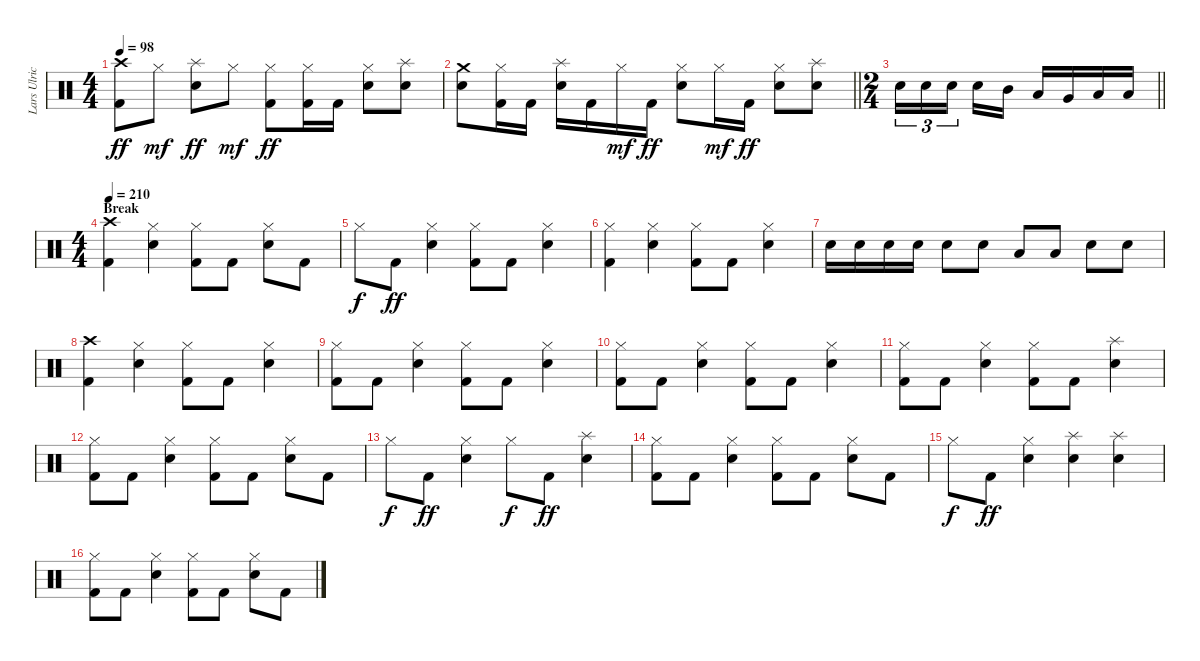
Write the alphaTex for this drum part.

\track ("Lars Ulrich" "Lars Ulric") {instrument percussion}
\staff {score}
\articulation defaults
\ts (4 4)
\tempo 98
\clef neutral
\ks c
("Crash high (hit)" "Kick (hit) 2").8{dy ff} "Hi-Hat (closed)".8{dy mf} ("Splash (hit)" "Snare (hit) 2").8{dy ff} "Hi-Hat (closed)".8{dy mf} ("Hi-Hat (closed)" "Kick (hit) 2").8{dy ff} ("Hi-Hat (closed)" "Kick (hit) 2").16 "Kick (hit) 2".16 ("Hi-Hat (closed)" "Snare (hit) 2").8 ("Splash (hit)" "Snare (hit) 2").8 |
\barLineRight lightlight
("Crash medium (hit)" "Snare (hit) 2").8 ("Hi-Hat (closed)" "Kick (hit) 2").16 "Kick (hit) 2".16 ("Splash (hit)" "Snare (hit) 2").16 "Kick (hit) 2".16 "Hi-Hat (closed)".16{dy mf} "Kick (hit) 2".16{dy ff} ("Hi-Hat (closed)" "Snare (hit) 2").8 "Hi-Hat (closed)".16{dy mf} "Kick (hit) 2".16{dy ff} ("Hi-Hat (closed)" "Snare (hit) 2").8 ("Splash (hit)" "Snare (hit) 2").8 |
\ts (2 4)
\barLineRight lightlight "Snare (hit) 2".16{tu (3 2)} "Snare (hit) 2".16{tu (3 2)} "Snare (hit) 2".16{tu (3 2) beam splitsecondary} "Snare (hit) 2".16 "Mid Tom (hit)".16 "Low Tom (hit)".16 "Very Low Tom (hit)".16 "Low Floor Tom (hit)".16 "Low Floor Tom (hit)".16
|
\ts (4 4)
\section ("" "Break")
\tempo 210
("Crash high (hit)" "Kick (hit) 2").4 ("Hi-Hat (closed)" "Snare (hit) 2").4 ("Hi-Hat (closed)" "Kick (hit) 2").8 "Kick (hit) 2".8 ("Hi-Hat (closed)" "Snare (hit) 2").8 "Kick (hit) 2".8 |
"Hi-Hat (closed)".8{dy f} "Kick (hit) 2".8{dy ff} ("Hi-Hat (closed)" "Snare (hit) 2").4 ("Hi-Hat (closed)" "Kick (hit) 2").8 "Kick (hit) 2".8 ("Hi-Hat (closed)" "Snare (hit) 2").4 |
("Hi-Hat (closed)" "Kick (hit) 2").4 ("Hi-Hat (closed)" "Snare (hit) 2").4 ("Hi-Hat (closed)" "Kick (hit) 2").8 "Kick (hit) 2".8 ("Hi-Hat (closed)" "Snare (hit) 2").4 |
"Snare (hit) 2".16 "Snare (hit) 2".16 "Snare (hit) 2".16 "Snare (hit) 2".16 "Snare (hit) 2".8 "Snare (hit) 2".8 "Low Tom (hit)".8 "Low Tom (hit)".8 "Snare (hit) 2".8 "Snare (hit) 2".8 |
("Crash high (hit)" "Kick (hit) 2").4 ("Hi-Hat (closed)" "Snare (hit) 2").4 ("Hi-Hat (closed)" "Kick (hit) 2").8 "Kick (hit) 2".8 ("Hi-Hat (closed)" "Snare (hit) 2").4 |
("Hi-Hat (closed)" "Kick (hit) 2").8 "Kick (hit) 2".8 ("Hi-Hat (closed)" "Snare (hit) 2").4 ("Hi-Hat (closed)" "Kick (hit) 2").8 "Kick (hit) 2".8 ("Hi-Hat (closed)" "Snare (hit) 2").4 |
("Hi-Hat (closed)" "Kick (hit) 2").8 "Kick (hit) 2".8 ("Hi-Hat (closed)" "Snare (hit) 2").4 ("Hi-Hat (closed)" "Kick (hit) 2").8 "Kick (hit) 2".8 ("Hi-Hat (closed)" "Snare (hit) 2").4 |
("Hi-Hat (closed)" "Kick (hit) 2").8 "Kick (hit) 2".8 ("Hi-Hat (closed)" "Snare (hit) 2").4 ("Hi-Hat (closed)" "Kick (hit) 2").8 "Kick (hit) 2".8 ("Splash (hit)" "Snare (hit) 2").4 |
("Hi-Hat (closed)" "Kick (hit) 2").8 "Kick (hit) 2".8 ("Hi-Hat (closed)" "Snare (hit) 2").4 ("Hi-Hat (closed)" "Kick (hit) 2").8 "Kick (hit) 2".8 ("Hi-Hat (closed)" "Snare (hit) 2").8 "Kick (hit) 2".8 |
"Hi-Hat (closed)".8{dy f} "Kick (hit) 2".8{dy ff} ("Hi-Hat (closed)" "Snare (hit) 2").4 "Hi-Hat (closed)".8{dy f} "Kick (hit) 2".8{dy ff} ("Splash (hit)" "Snare (hit) 2").4 |
("Hi-Hat (closed)" "Kick (hit) 2").8 "Kick (hit) 2".8 ("Hi-Hat (closed)" "Snare (hit) 2").4 ("Hi-Hat (closed)" "Kick (hit) 2").8 "Kick (hit) 2".8 ("Hi-Hat (closed)" "Snare (hit) 2").8 "Kick (hit) 2".8 |
"Hi-Hat (closed)".8{dy f} "Kick (hit) 2".8{dy ff} ("Hi-Hat (closed)" "Snare (hit) 2").4 ("Splash (hit)" "Snare (hit) 2").4 ("Splash (hit)" "Snare (hit) 2").4 |
("Hi-Hat (closed)" "Kick (hit) 2").8 "Kick (hit) 2".8 ("Hi-Hat (closed)" "Snare (hit) 2").4 ("Hi-Hat (closed)" "Kick (hit) 2").8 "Kick (hit) 2".8 ("Hi-Hat (closed)" "Snare (hit) 2").8 "Kick (hit) 2".8
